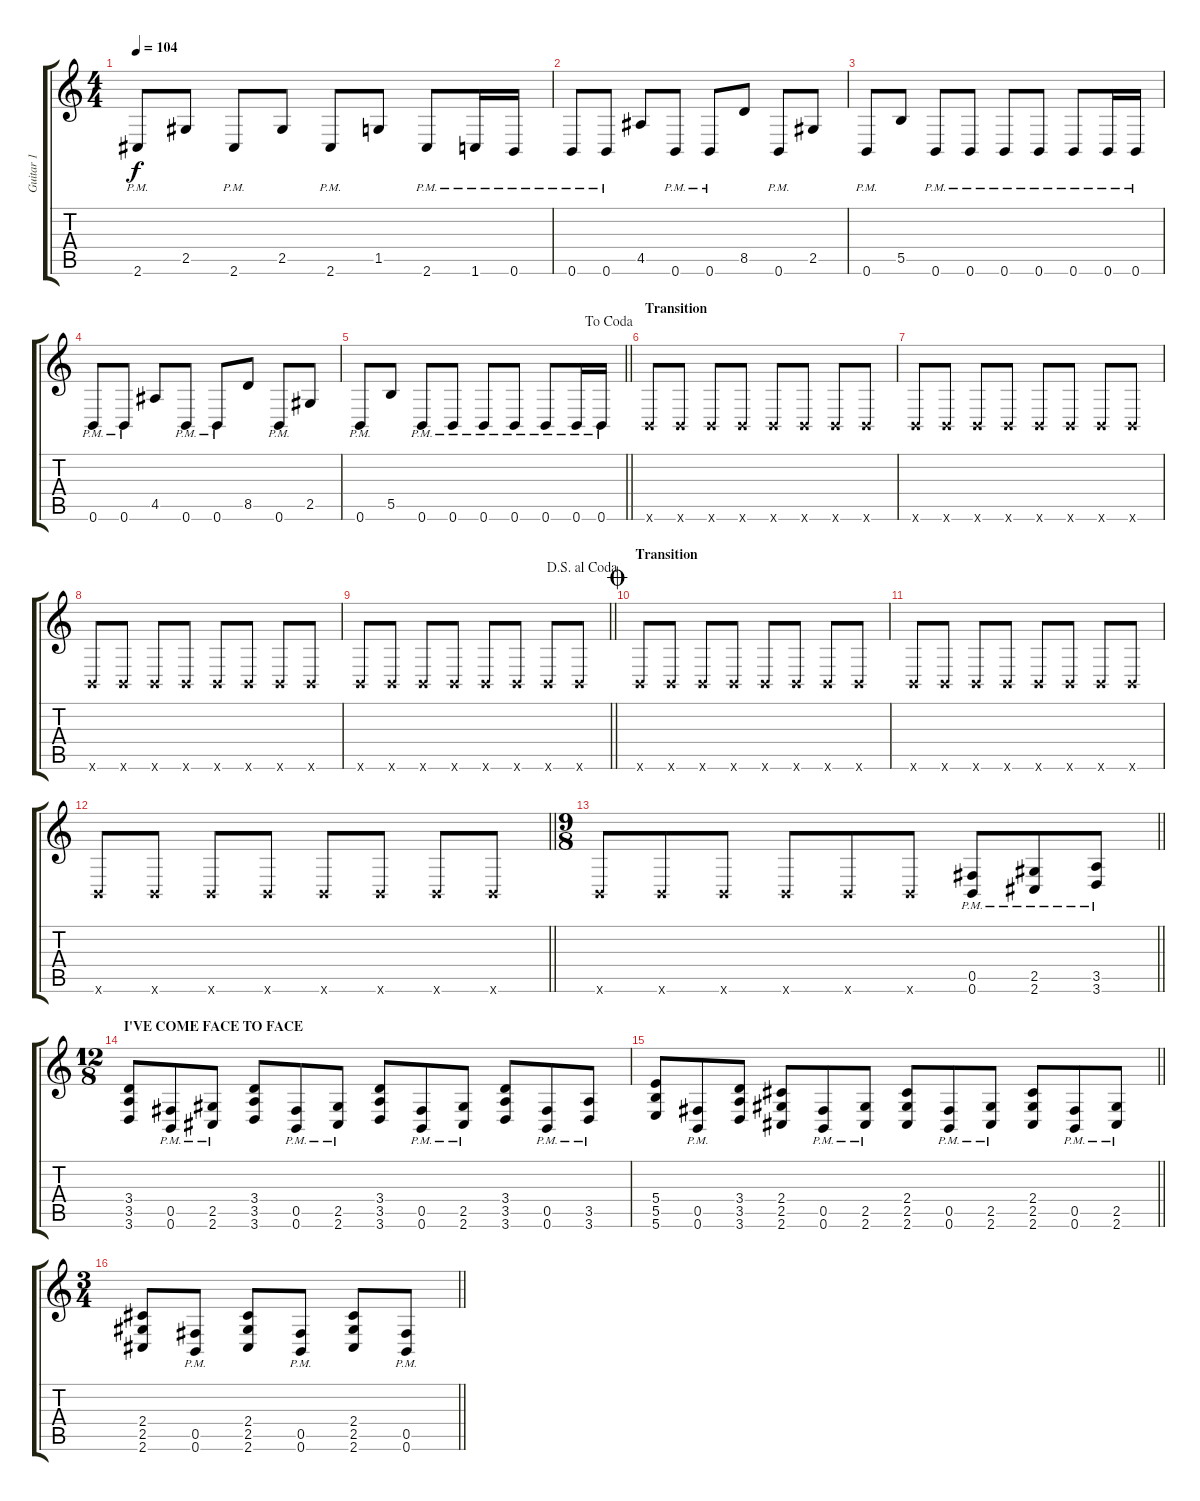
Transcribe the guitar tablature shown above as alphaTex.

\track ("Guitar 1" "Guitar 1") {instrument distortionguitar}
\staff {score tabs}
\tuning (Eb4 B3 Gb3 B2 Gb2 B1) {hide}
\ts (4 4)
\tempo 104
\clef g2
\ks c
2.6{pm}.8{dy f} 2.5.8 2.6{pm}.8 2.5.8 2.6{pm}.8 1.5.8 2.6{pm}.8 1.6{pm}.16 0.6{pm}.16 |
0.6{pm}.8 0.6{pm}.8 4.5.8 0.6{pm}.8 0.6{pm}.8 8.5.8 0.6{pm}.8 2.5.8 |
0.6{pm}.8 5.5.8 0.6{pm}.8 0.6{pm}.8 0.6{pm}.8 0.6{pm}.8 0.6{pm}.8 0.6{pm}.16 0.6{pm}.16 |
0.6{pm}.8 0.6{pm}.8 4.5.8 0.6{pm}.8 0.6{pm}.8 8.5.8 0.6{pm}.8 2.5.8 |
\jump dacoda
\barLineRight lightlight
0.6{pm}.8 5.5.8 0.6{pm}.8 0.6{pm}.8 0.6{pm}.8 0.6{pm}.8 0.6{pm}.8 0.6{pm}.16 0.6{pm}.16 |
\section ("" "Transition")
0.6{x}.8 0.6{x}.8 0.6{x}.8 0.6{x}.8 0.6{x}.8 0.6{x}.8 0.6{x}.8 0.6{x}.8 |
0.6{x}.8 0.6{x}.8 0.6{x}.8 0.6{x}.8 0.6{x}.8 0.6{x}.8 0.6{x}.8 0.6{x}.8 |
0.6{x}.8 0.6{x}.8 0.6{x}.8 0.6{x}.8 0.6{x}.8 0.6{x}.8 0.6{x}.8 0.6{x}.8 |
\jump dalsegnoalcoda
\barLineRight lightlight
0.6{x}.8 0.6{x}.8 0.6{x}.8 0.6{x}.8 0.6{x}.8 0.6{x}.8 0.6{x}.8 0.6{x}.8 |
\section ("" "Transition")
\jump coda
0.6{x}.8 0.6{x}.8 0.6{x}.8 0.6{x}.8 0.6{x}.8 0.6{x}.8 0.6{x}.8 0.6{x}.8 |
0.6{x}.8 0.6{x}.8 0.6{x}.8 0.6{x}.8 0.6{x}.8 0.6{x}.8 0.6{x}.8 0.6{x}.8 |
\barLineRight lightlight
0.6{x}.8 0.6{x}.8 0.6{x}.8 0.6{x}.8 0.6{x}.8 0.6{x}.8 0.6{x}.8 0.6{x}.8 |
\ts (9 8)
\barLineRight lightlight
0.6{x}.8 0.6{x}.8 0.6{x}.8 0.6{x}.8 0.6{x}.8 0.6{x}.8 (0.5{pm} 0.6{pm}).8 (2.5{pm} 2.6{pm}).8 (3.5{pm} 3.6{pm}).8 |
\ts (12 8)
\section ("" "I'VE COME FACE TO FACE")
(3.4 3.5 3.6).8 (0.5{pm} 0.6{pm}).8 (2.5{pm} 2.6{pm}).8 (3.4 3.5 3.6).8 (0.5{pm} 0.6{pm}).8 (2.5{pm} 2.6{pm}).8 (3.4 3.5 3.6).8 (0.5{pm} 0.6{pm}).8 (2.5{pm} 2.6{pm}).8 (3.4 3.5 3.6).8 (0.5{pm} 0.6{pm}).8 (3.5{pm} 3.6{pm}).8 |
\barLineRight lightlight
(5.4 5.5 5.6).8 (0.5{pm} 0.6{pm}).8 (3.4 3.5 3.6).8 (2.4 2.5 2.6).8 (0.5{pm} 0.6{pm}).8 (2.5{pm} 2.6{pm}).8 (2.4 2.5 2.6).8 (0.5{pm} 0.6{pm}).8 (2.5{pm} 2.6{pm}).8 (2.4 2.5 2.6).8 (0.5{pm} 0.6{pm}).8 (2.5{pm} 2.6{pm}).8 |
\ts (3 4)
\barLineRight lightlight
(2.4 2.5 2.6).8 (0.5{pm} 0.6{pm}).8 (2.4 2.5 2.6).8 (0.5{pm} 0.6{pm}).8 (2.4 2.5 2.6).8 (0.5{pm} 0.6{pm}).8
